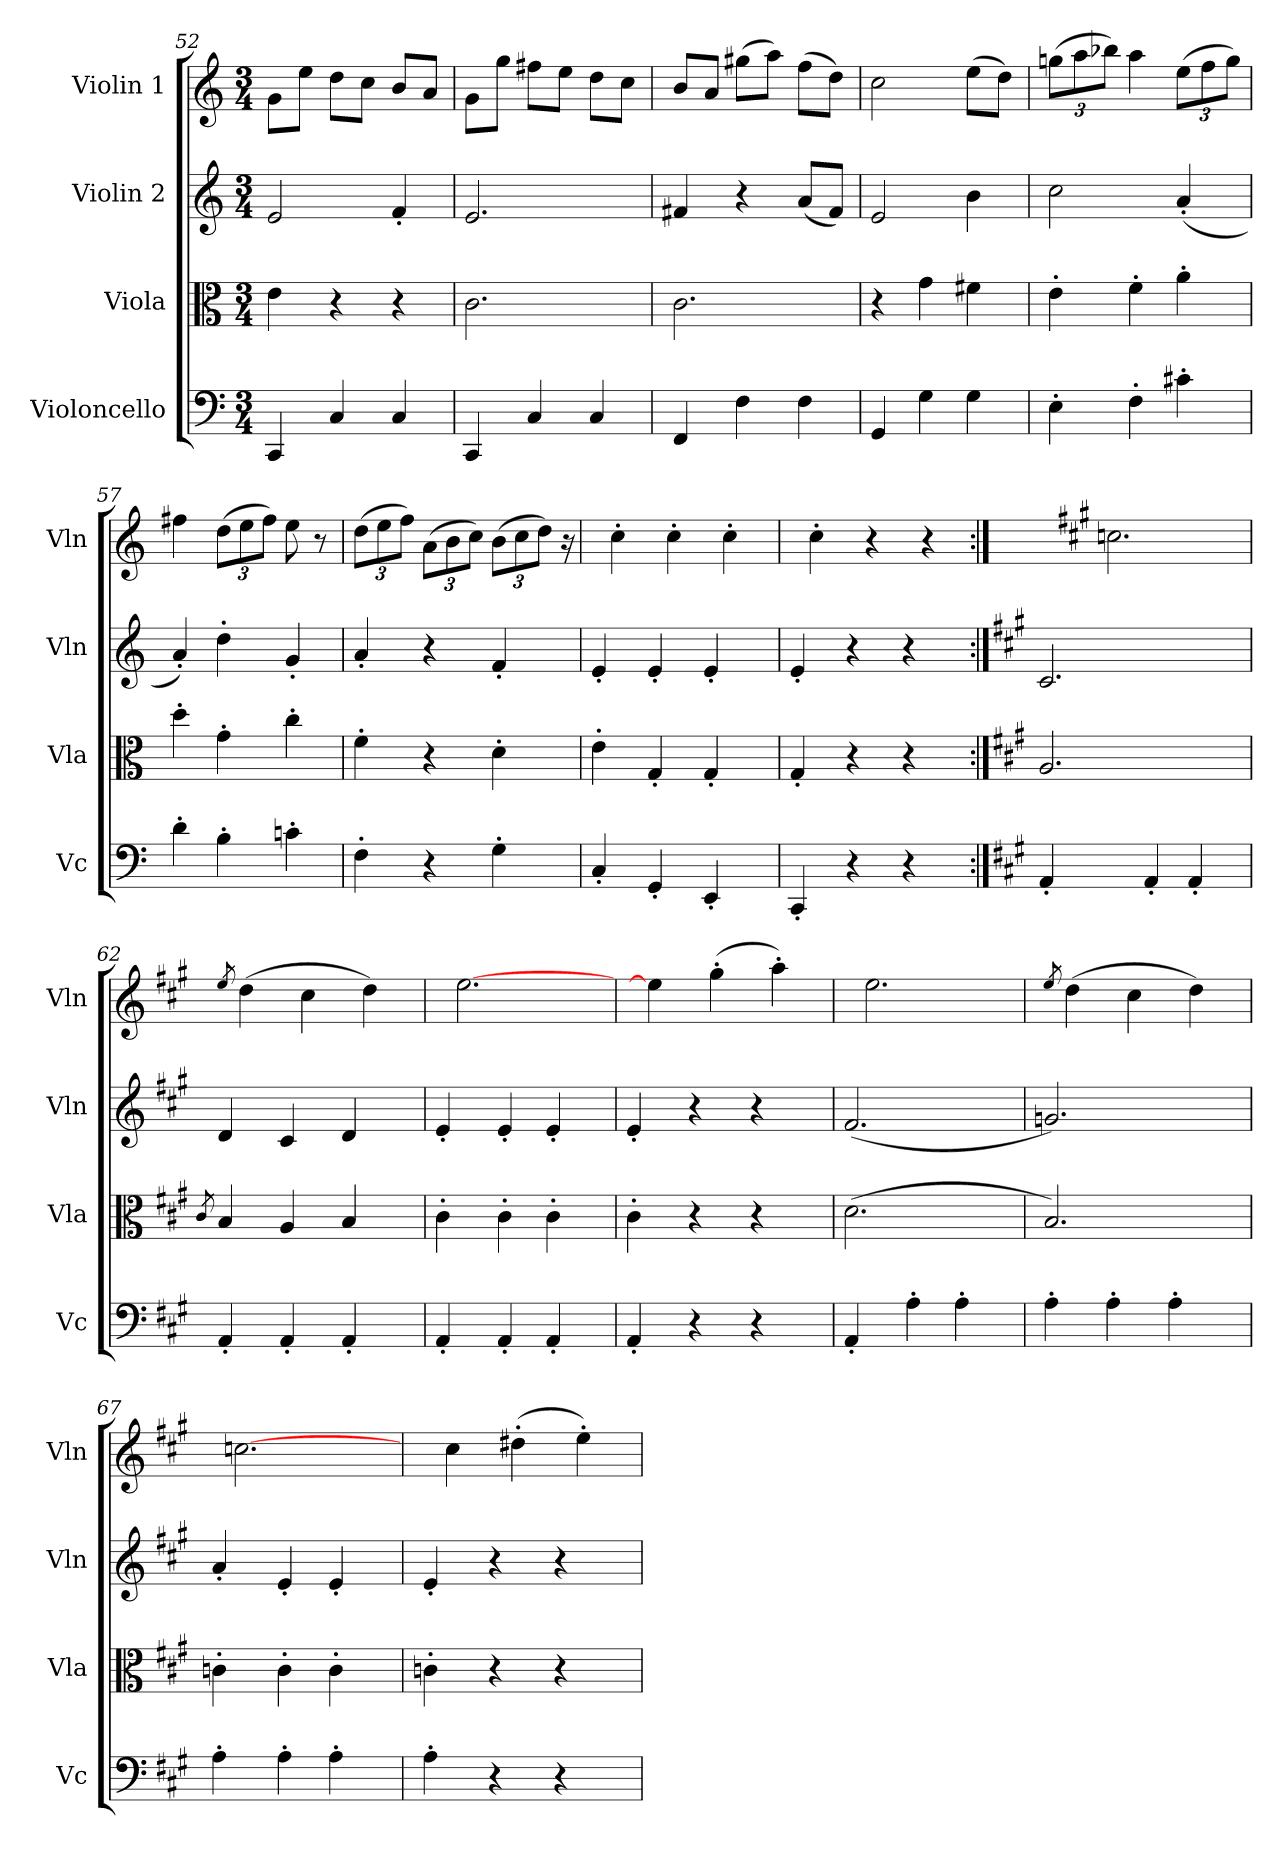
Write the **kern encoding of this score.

**kern	**kern	**kern	**kern
*part4	*part3	*part2	*part1
*staff4	*staff3	*staff2	*staff1
*I"Violoncello	*I"Viola	*I"Violin 2	*I"Violin 1
*I'Vc	*I'Vla	*I'Vln	*I'Vln
*clefF4	*clefC3	*clefG2	*clefG2
*k[]	*k[]	*k[]	*k[]
*C:	*C:	*C:	*C:
*M3/4	*M3/4	*M3/4	*M3/4
=52	=52	=52	=52
4CC	4e	2e	8gL
.	.	.	8eeJ
4C	4r	.	8ddL
.	.	.	8ccJ
4C	4r	4f'	8bL
.	.	.	8aJ
=53	=53	=53	=53
4CC	2.c	2.e	8gL
.	.	.	8ggJ
4C	.	.	8ff#XL
.	.	.	8eeJ
4C	.	.	8ddL
.	.	.	8ccJ
=54	=54	=54	=54
4FF	2.c	4f#X	8bL
.	.	.	8aJ
4F	.	4r	(8gg#XL
.	.	.	8aaJ)
4F	.	(8aL	(8ffL
.	.	8f#J)	8ddJ)
=55	=55	=55	=55
4GG	4r	2e	2cc
4G	4g	.	.
4G	4f#X	4b	(8eeL
.	.	.	8ddJ)
=56	=56	=56	=56
4E'	4e'	2cc	(12ggnL
.	.	.	12aa
.	.	.	12bb-XJ)
4F'	4f'	.	4aa
4c#X'	4a'	(4a'	(12eeL
.	.	.	12ff
.	.	.	12ggJ)
=57	=57	=57	=57
4d'	4dd'	4a')	4ff#X
4B'	4g'	4dd'	(12ddL
.	.	.	12ee
.	.	.	12ff#J)
4cn'	4cc'	4g'	8ee
.	.	.	8r
=58	=58	=58	=58
4F'	4f'	4a'	(12ddL
.	.	.	12ee
.	.	.	12ffJ)
4r	4r	4r	(12aL
.	.	.	12b
.	.	.	12ccJ)
4G'	4d'	4f'	(12bL
.	.	.	12cc
.	.	.	12ddJ)
16ryy	16ryy	16ryy	16r
=59	=59	=59	=59
4C'	4e'	4e'	16ryy
.	.	.	4cc'
4GG'	4G'	4e'	.
.	.	.	4cc'
4EE'	4G'	4e'	.
.	.	.	4cc'
16ryy	16ryy	16ryy	.
=60	=60	=60	=60
4CC'	4G'	4e'	16ryy
.	.	.	4cc'
4r	4r	4r	.
.	.	.	4r
4r	4r	4r	.
.	.	.	4r
16ryy	16ryy	16ryy	.
=61:|!	=61:|!	=61:|!	=61:|!
*k[f#c#g#]	*k[f#c#g#]	*k[f#c#g#]	*
*A:	*A:	*A:	*
4AA'	2.A	2.c#	16ryy
*	*	*	*k[f#c#g#]
*	*	*	*A:
.	.	.	2.ccn
4AA'	.	.	.
4AA'	.	.	.
16ryy	16ryy	16ryy	.
=62	=62	=62	=62
.	8qc#/	.	.
4AA'	4B	4d	16ryy
.	.	.	8qee/
.	.	.	(4dd
4AA'	4A	4c#	.
.	.	.	4cc#
4AA'	4B	4d	.
.	.	.	4dd)
16ryy	16ryy	16ryy	.
=63	=63	=63	=63
4AA'	4c#'	4e'	16ryy
.	.	.	[2.ee
4AA'	4c#'	4e'	.
4AA'	4c#'	4e'	.
16ryy	16ryy	16ryy	.
=64	=64	=64	=64
4AA'	4c#'	4e'	16ryy
.	.	.	4ee]
4r	4r	4r	.
.	.	.	(4gg#'
4r	4r	4r	.
.	.	.	4aa')
16ryy	16ryy	16ryy	.
=65	=65	=65	=65
4AA'	(2.d	(2.f#	16ryy
.	.	.	2.ee
4A'	.	.	.
4A'	.	.	.
16ryy	16ryy	16ryy	.
=66	=66	=66	=66
4A'	2.B)	2.gn)	16ryy
.	.	.	8qee/
.	.	.	(4dd
4A'	.	.	.
.	.	.	4cc#
4A'	.	.	.
.	.	.	4dd)
16ryy	16ryy	16ryy	.
=67	=67	=67	=67
4A'	4cn'	4a'	16ryy
.	.	.	[2.ccn
4A'	4c'	4e'	.
4A'	4c'	4e'	.
16ryy	16ryy	16ryy	.
=68	=68	=68	=68
4A'	4cn'	4e'	16ryy
.	.	.	4cc#
4r	4r	4r	.
.	.	.	(4dd#X'
4r	4r	4r	.
.	.	.	4ee')
16ryy	16ryy	16ryy	.
=	=	=	=
*-	*-	*-	*-
